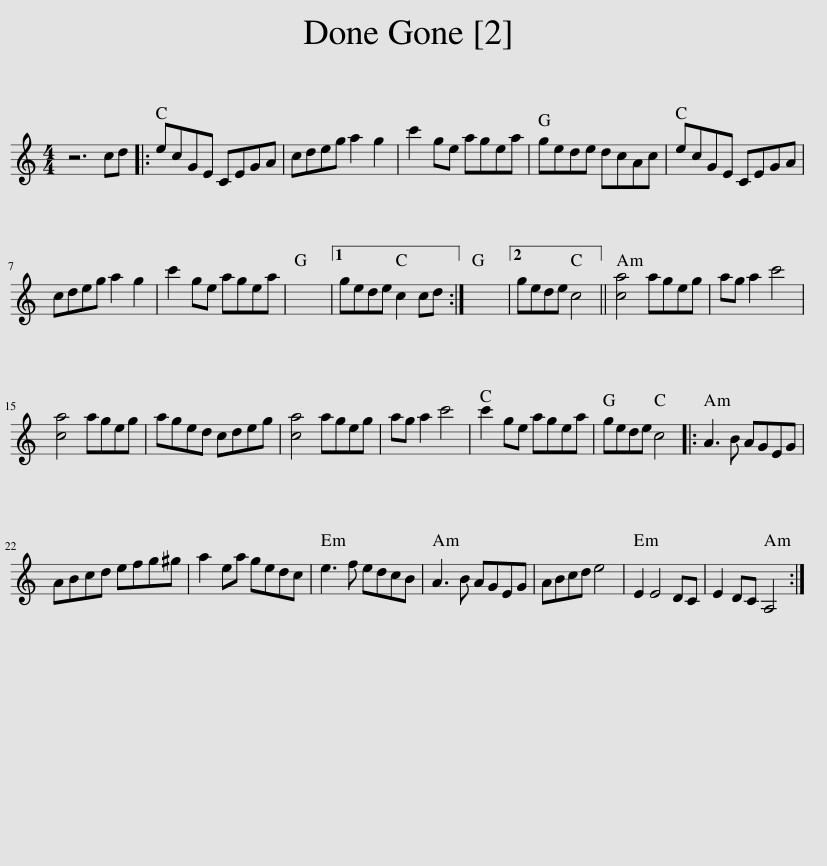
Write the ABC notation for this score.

X:1
L:1/8
M:4/4
I:linebreak $
K:C
V:1 treble
V:1
 z6 cd |: ecGE CEGA | cdeg a2 g2 | c'2 ge agea | gede dcAc | %5
 ecGE CEGA |$ cdeg a2 g2 | c'2 ge agea | x8 |1 gede c2 cd :| %10
 x8 |2 gede c4 || [ca]4 ageg | ag a2 c'4 |$ [ca]4 ageg | %15
 aged cdeg | [ca]4 ageg | ag a2 c'4 | c'2 ge agea | gede c4 |: %20
 A3 B AGEG |$ ABcd efg^g | a2 ea gedc | e3 f edcB | A3 B AGEG | %25
 ABcd e4 | E2 E4 DC | E2 DC A,4 :| %28
